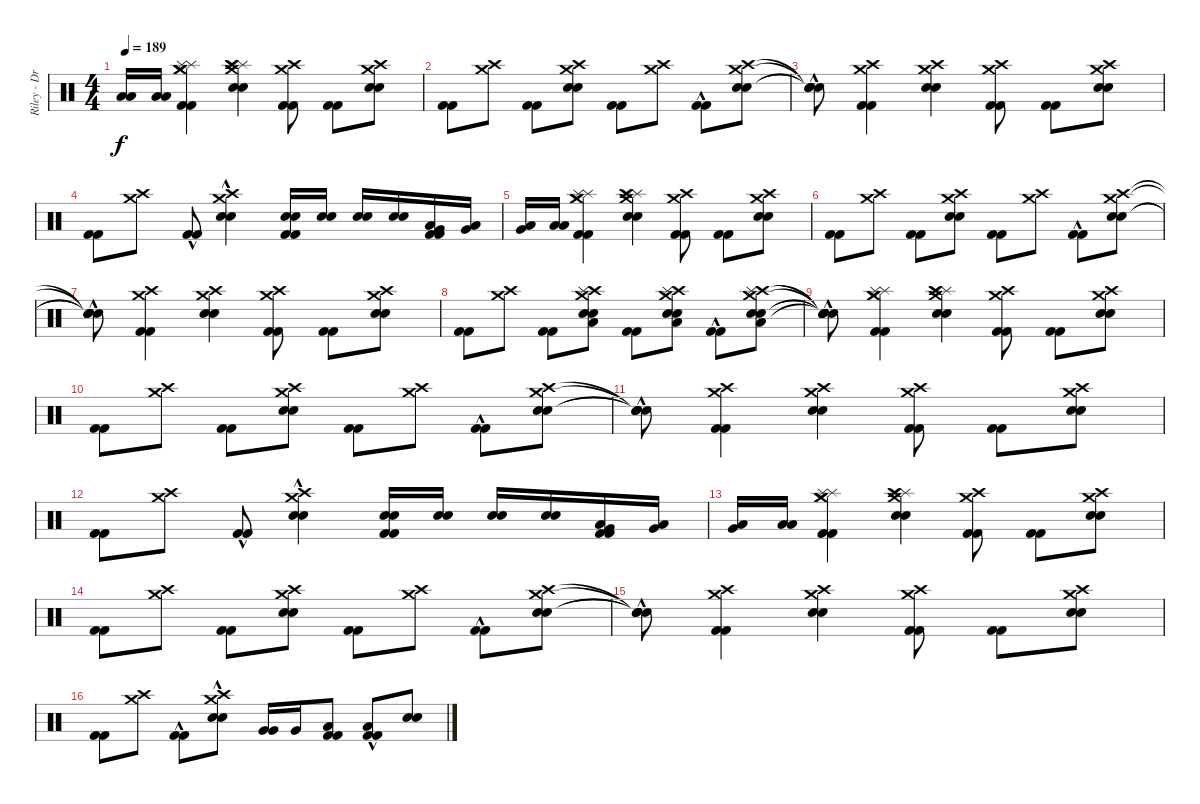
\track ("Riley - Drums" "Riley - Dr") {instrument percussion}
\staff {score}
\articulation defaults
\ts (4 4)
\tempo 189
\clef neutral
\ks c
("Low Floor Tom (hit)" "Low Floor Tom (hit)").16{dy f} ("Low Floor Tom (hit)" "Low Floor Tom (hit)").16 ("Kick (hit) 2" "Kick (hit) 2" "Splash (hit)" "Splash (hit)" "Crash medium (hit)" "Crash medium (hit)").4 ("Electric Snare (hit)" "Electric Snare (hit)" "Splash (hit)" "Splash (hit)" "Crash high (hit)" "Crash medium (hit)").4 ("Kick (hit) 2" "Kick (hit) 2" "Crash high (hit)" "Crash medium (hit)").8 ("Kick (hit) 2" "Kick (hit) 2").8 ("Electric Snare (hit)" "Electric Snare (hit)" "Crash high (hit)" "Crash medium (hit)").8 |
("Kick (hit) 2" "Kick (hit) 2").8 ("Crash high (hit)" "Crash medium (hit)").8 ("Kick (hit) 2" "Kick (hit) 2").8 ("Electric Snare (hit)" "Electric Snare (hit)" "Crash high (hit)" "Crash medium (hit)").8 ("Kick (hit) 2" "Kick (hit) 2").8 ("Crash high (hit)" "Crash medium (hit)").8 ("Kick (hit) 2"{hac} "Kick (hit) 2"{hac}).8 ("Electric Snare (hit)" "Electric Snare (hit)" "Crash high (hit)" "Crash medium (hit)").8 |
("Snare (hit)"{hac t} "Snare (hit)"{hac t} "Snare (hit)"{t} "Snare (hit)"{t}).8 ("Kick (hit) 2" "Kick (hit) 2" "Crash high (hit)" "Crash medium (hit)").4 ("Electric Snare (hit)" "Electric Snare (hit)" "Crash high (hit)" "Crash medium (hit)").4 ("Kick (hit) 2" "Kick (hit) 2" "Crash high (hit)" "Crash medium (hit)").8 ("Kick (hit) 2" "Kick (hit) 2").8 ("Electric Snare (hit)" "Electric Snare (hit)" "Crash high (hit)" "Crash medium (hit)").8 |
("Kick (hit) 2" "Kick (hit) 2").8 ("Crash high (hit)" "Crash medium (hit)").8 ("Kick (hit) 2"{hac} "Kick (hit) 2"{hac}).8 ("Electric Snare (hit)" "Electric Snare (hit)" "Crash high (hit)"{hac} "Crash medium (hit)"{hac}).4 ("Kick (hit) 2" "Electric Snare (hit)" "Electric Snare (hit)" "Kick (hit) 2").16 ("Electric Snare (hit)" "Electric Snare (hit)").16 ("Electric Snare (hit)" "Electric Snare (hit)").16 ("Electric Snare (hit)" "Electric Snare (hit)").16 ("Kick (hit) 2" "Very Low Tom (hit)" "Low Tom (hit)" "Kick (hit) 2").16 ("Very Low Tom (hit)" "Low Tom (hit)").16 |
("Very Low Tom (hit)" "Low Floor Tom (hit)").16 ("Low Floor Tom (hit)" "Low Floor Tom (hit)").16 ("Kick (hit) 2" "Kick (hit) 2" "Splash (hit)" "Splash (hit)" "Crash medium (hit)" "Crash medium (hit)").4 ("Electric Snare (hit)" "Electric Snare (hit)" "Splash (hit)" "Splash (hit)" "Crash high (hit)" "Crash medium (hit)").4 ("Kick (hit) 2" "Kick (hit) 2" "Crash high (hit)" "Crash medium (hit)").8 ("Kick (hit) 2" "Kick (hit) 2").8 ("Electric Snare (hit)" "Electric Snare (hit)" "Crash high (hit)" "Crash medium (hit)").8 |
("Kick (hit) 2" "Kick (hit) 2").8 ("Crash high (hit)" "Crash medium (hit)").8 ("Kick (hit) 2" "Kick (hit) 2").8 ("Electric Snare (hit)" "Electric Snare (hit)" "Crash high (hit)" "Crash medium (hit)").8 ("Kick (hit) 2" "Kick (hit) 2").8 ("Crash high (hit)" "Crash medium (hit)").8 ("Kick (hit) 2"{hac} "Kick (hit) 2"{hac}).8 ("Electric Snare (hit)" "Electric Snare (hit)" "Crash high (hit)" "Crash medium (hit)").8 |
("Snare (hit)"{hac t} "Snare (hit)"{hac t} "Snare (hit)"{t} "Snare (hit)"{t}).8 ("Kick (hit) 2" "Kick (hit) 2" "Crash high (hit)" "Crash medium (hit)").4 ("Electric Snare (hit)" "Electric Snare (hit)" "Crash high (hit)" "Crash medium (hit)").4 ("Kick (hit) 2" "Kick (hit) 2" "Crash high (hit)" "Crash medium (hit)").8 ("Kick (hit) 2" "Kick (hit) 2").8 ("Electric Snare (hit)" "Electric Snare (hit)" "Crash high (hit)" "Crash medium (hit)").8 |
("Kick (hit) 2" "Kick (hit) 2").8 ("Crash high (hit)" "Crash medium (hit)").8 ("Kick (hit) 2" "Kick (hit) 2").8 ("Low Floor Tom (hit)" "Electric Snare (hit)" "Electric Snare (hit)" "Crash high (hit)" "Splash (hit)" "Crash medium (hit)").8 ("Kick (hit) 2" "Kick (hit) 2").8 ("Low Floor Tom (hit)" "Electric Snare (hit)" "Electric Snare (hit)" "Crash high (hit)" "Splash (hit)" "Crash medium (hit)").8 ("Kick (hit) 2"{hac} "Kick (hit) 2"{hac}).8 ("Low Floor Tom (hit)" "Electric Snare (hit)" "Electric Snare (hit)" "Crash high (hit)" "Splash (hit)" "Crash medium (hit)").8 |
("Snare (hit)"{t} "Snare (hit)"{hac t} "Snare (hit)"{hac t} "Snare (hit)"{t} "Snare (hit)"{t} "Snare (hit)"{t}).8 ("Kick (hit) 2" "Kick (hit) 2" "Splash (hit)" "Splash (hit)" "Crash medium (hit)" "Crash medium (hit)").4 ("Electric Snare (hit)" "Electric Snare (hit)" "Splash (hit)" "Splash (hit)" "Crash high (hit)" "Crash medium (hit)").4 ("Kick (hit) 2" "Kick (hit) 2" "Crash high (hit)" "Crash medium (hit)").8 ("Kick (hit) 2" "Kick (hit) 2").8 ("Electric Snare (hit)" "Electric Snare (hit)" "Crash high (hit)" "Crash medium (hit)").8 |
("Kick (hit) 2" "Kick (hit) 2").8 ("Crash high (hit)" "Crash medium (hit)").8 ("Kick (hit) 2" "Kick (hit) 2").8 ("Electric Snare (hit)" "Electric Snare (hit)" "Crash high (hit)" "Crash medium (hit)").8 ("Kick (hit) 2" "Kick (hit) 2").8 ("Crash high (hit)" "Crash medium (hit)").8 ("Kick (hit) 2"{hac} "Kick (hit) 2"{hac}).8 ("Electric Snare (hit)" "Electric Snare (hit)" "Crash high (hit)" "Crash medium (hit)").8 |
("Snare (hit)"{hac t} "Snare (hit)"{hac t} "Snare (hit)"{t} "Snare (hit)"{t}).8 ("Kick (hit) 2" "Kick (hit) 2" "Crash high (hit)" "Crash medium (hit)").4 ("Electric Snare (hit)" "Electric Snare (hit)" "Crash high (hit)" "Crash medium (hit)").4 ("Kick (hit) 2" "Kick (hit) 2" "Crash high (hit)" "Crash medium (hit)").8 ("Kick (hit) 2" "Kick (hit) 2").8 ("Electric Snare (hit)" "Electric Snare (hit)" "Crash high (hit)" "Crash medium (hit)").8 |
("Kick (hit) 2" "Kick (hit) 2").8 ("Crash high (hit)" "Crash medium (hit)").8 ("Kick (hit) 2"{hac} "Kick (hit) 2"{hac}).8 ("Electric Snare (hit)" "Electric Snare (hit)" "Crash high (hit)"{hac} "Crash medium (hit)"{hac}).4 ("Kick (hit) 2" "Electric Snare (hit)" "Electric Snare (hit)" "Kick (hit) 2").16 ("Electric Snare (hit)" "Electric Snare (hit)").16 ("Electric Snare (hit)" "Electric Snare (hit)").16 ("Electric Snare (hit)" "Electric Snare (hit)").16 ("Kick (hit) 2" "Very Low Tom (hit)" "Low Tom (hit)" "Kick (hit) 2").16 ("Very Low Tom (hit)" "Low Tom (hit)").16 |
("Very Low Tom (hit)" "Low Floor Tom (hit)").16 ("Low Floor Tom (hit)" "Low Floor Tom (hit)").16 ("Kick (hit) 2" "Kick (hit) 2" "Splash (hit)" "Splash (hit)" "Crash medium (hit)" "Crash medium (hit)").4 ("Electric Snare (hit)" "Electric Snare (hit)" "Splash (hit)" "Splash (hit)" "Crash high (hit)" "Crash medium (hit)").4 ("Kick (hit) 2" "Kick (hit) 2" "Crash high (hit)" "Crash medium (hit)").8 ("Kick (hit) 2" "Kick (hit) 2").8 ("Electric Snare (hit)" "Electric Snare (hit)" "Crash high (hit)" "Crash medium (hit)").8 |
("Kick (hit) 2" "Kick (hit) 2").8 ("Crash high (hit)" "Crash medium (hit)").8 ("Kick (hit) 2" "Kick (hit) 2").8 ("Electric Snare (hit)" "Electric Snare (hit)" "Crash high (hit)" "Crash medium (hit)").8 ("Kick (hit) 2" "Kick (hit) 2").8 ("Crash high (hit)" "Crash medium (hit)").8 ("Kick (hit) 2"{hac} "Kick (hit) 2"{hac}).8 ("Electric Snare (hit)" "Electric Snare (hit)" "Crash high (hit)" "Crash medium (hit)").8 |
("Snare (hit)"{hac t} "Snare (hit)"{hac t} "Snare (hit)"{t} "Snare (hit)"{t}).8 ("Kick (hit) 2" "Kick (hit) 2" "Crash high (hit)" "Crash medium (hit)").4 ("Electric Snare (hit)" "Electric Snare (hit)" "Crash high (hit)" "Crash medium (hit)").4 ("Kick (hit) 2" "Kick (hit) 2" "Crash high (hit)" "Crash medium (hit)").8 ("Kick (hit) 2" "Kick (hit) 2").8 ("Electric Snare (hit)" "Electric Snare (hit)" "Crash high (hit)" "Crash medium (hit)").8 |
("Kick (hit) 2" "Kick (hit) 2").8 ("Crash high (hit)" "Crash medium (hit)").8 ("Kick (hit) 2"{hac} "Kick (hit) 2"{hac}).8 ("Electric Snare (hit)" "Electric Snare (hit)" "Crash high (hit)"{hac} "Crash medium (hit)").8 ("Very Low Tom (hit)" "Very Low Tom (hit)").16 "Very Low Tom (hit)".16 ("Kick (hit) 2" "Kick (hit) 2" "Low Floor Tom (hit)").8 ("Kick (hit) 2"{hac} "Kick (hit) 2"{hac} "Low Floor Tom (hit)").8 ("Electric Snare (hit)" "Electric Snare (hit)").8
